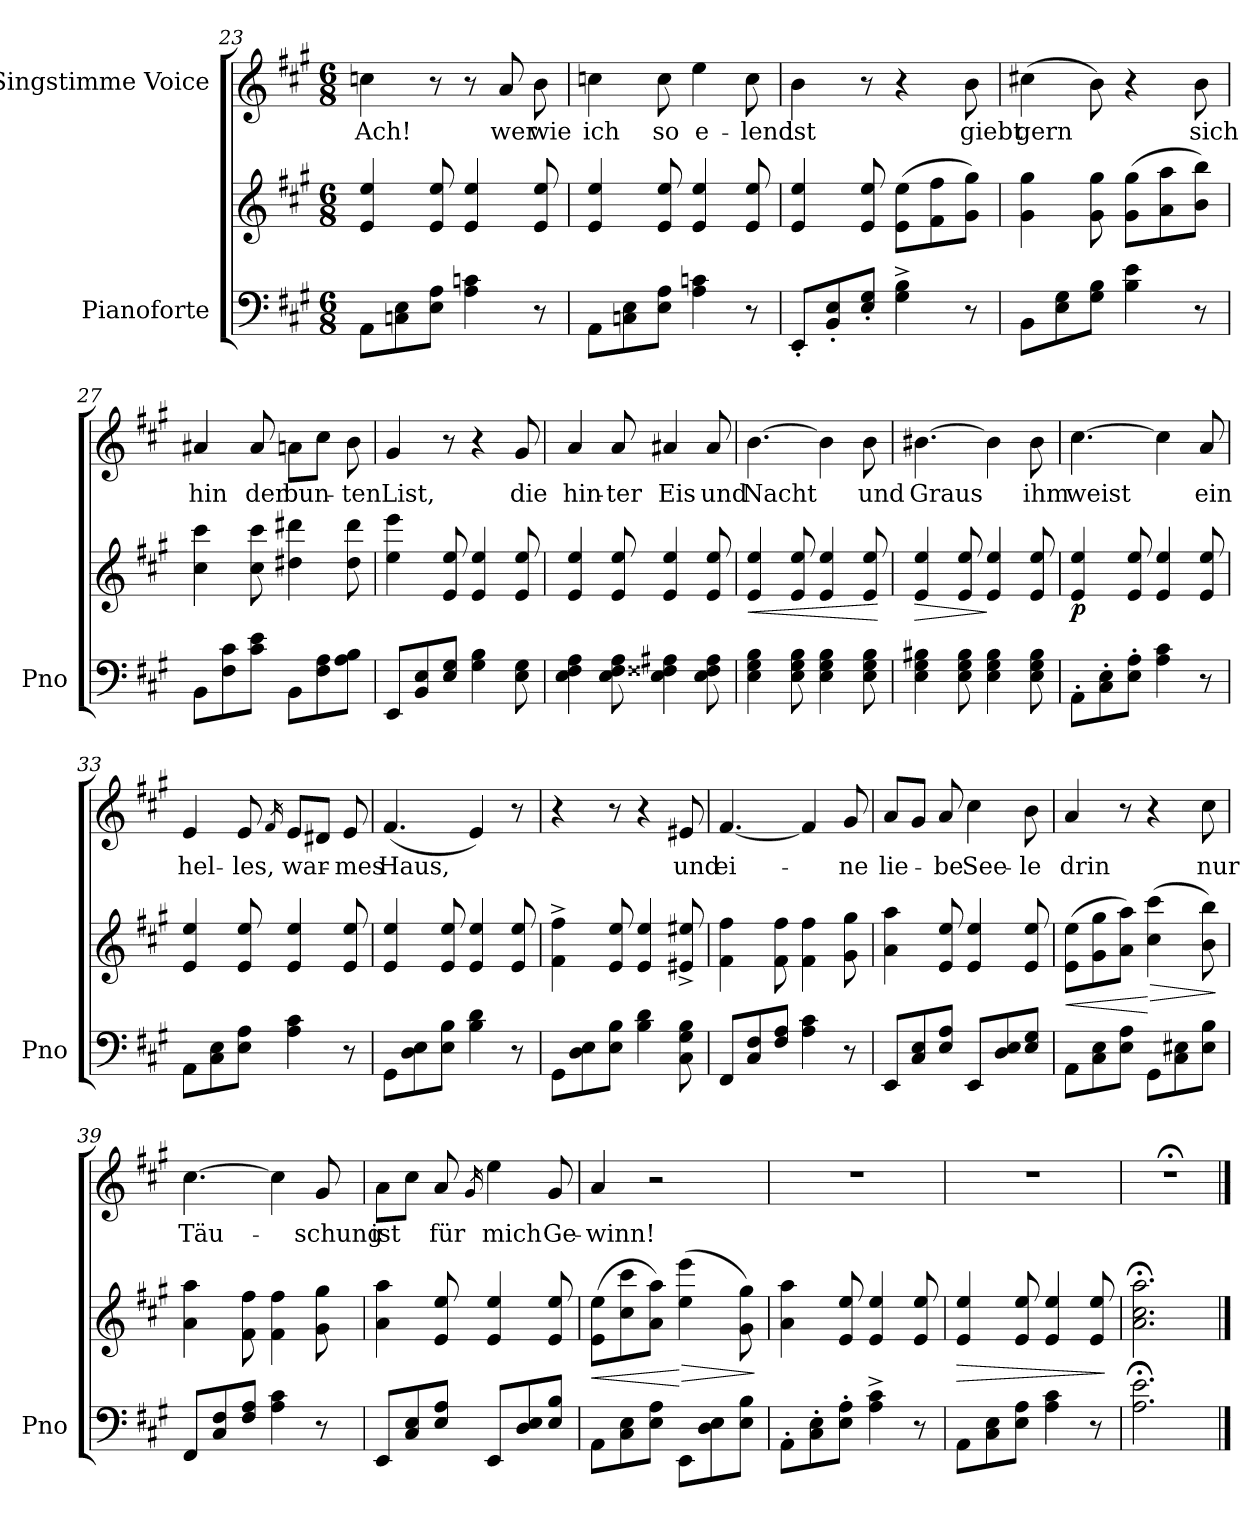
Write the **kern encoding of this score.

**kern	**kern	**dynam	**kern	**text
*part2	*part2	*part2	*part1	*part1
*staff3	*staff2	*staff2/3	*staff1	*staff1
*I"Pianoforte	*	*	*I"Singstimme Voice	*
*I'Pno	*	*	*	*
!!LO:LB:g=z
*clefF4	*clefG2	*	*clefG2	*
*k[f#c#g#]	*k[f#c#g#]	*	*k[f#c#g#]	*
*M6/8	*M6/8	*	*M6/8	*
=23	=23	=23	=23	=23
!	!	!	!	!LO:LY:b
8AA\L	4e/ 4ee/	.	4ccn\	Ach!
8Cn\ 8E\	.	.	.	.
8E\ 8A\J	8e/ 8ee/	.	8r	.
4A\ 4cn\	4e/ 4ee/	.	8r	.
!	!	!	!	!LO:LY:b
.	.	.	8a/	wer
!	!	!	!	!LO:LY:b
8r	8e/ 8ee/	.	8b\	wie
=24	=24	=24	=24	=24
!	!	!	!	!LO:LY:b
8AA\L	4e/ 4ee/	.	4ccn\	ich
8Cn\ 8E\	.	.	.	.
!	!	!	!	!LO:LY:b
8E\ 8A\J	8e/ 8ee/	.	8cc\	so
!	!	!	!	!LO:LY:b
4A\ 4cn\	4e/ 4ee/	.	4ee\	e-
!	!	!	!	!LO:LY:b
8r	8e/ 8ee/	.	8cc\	-lend
=25	=25	=25	=25	=25
!	!	!	!	!LO:LY:b
8EE'/L	4e/ 4ee/	.	4b\	ist
8BB/' 8E/'	.	.	.	.
8E/' 8G#/'J	8e/ 8ee/	.	8r	.
4G#\^ 4B\^	(8e\ 8ee\L	.	4r	.
.	8f#\ 8ff#\	.	.	.
!	!	!	!	!LO:LY:b
8r	8g#\ 8gg#\J)	.	8b\	giebt
=26	=26	=26	=26	=26
!	!	!	!	!LO:LY:b
8BB\L	4g#\ 4gg#\	.	(4cc#X\	gern
8E\ 8G#\	.	.	.	.
8G#\ 8B\J	8g#\ 8gg#\	.	8b\)	.
4B\ 4e\	(8g#\ 8gg#\L	.	4r	.
.	8a\ 8aa\	.	.	.
!	!	!	!	!LO:LY:b
8r	8b\ 8bb\J)	.	8b\	sich
=27	=27	=27	=27	=27
!	!	!	!	!LO:LY:b
8BB\L	4cc#\ 4ccc#\	.	4a#X/	hin
8F#\ 8c#\	.	.	.	.
!	!	!	!	!LO:LY:b
8c#\ 8e\J	8cc#\ 8ccc#\	.	8a#/	der
!	!	!	!	!LO:LY:b
8BB\L	4dd#X\ 4ddd#X\	.	8an\L	bun-
8F#\ 8A\	.	.	8cc#\J	.
!	!	!	!	!LO:LY:b
8A\ 8B\J	8dd#\ 8ddd#\	.	8b\	-ten
=28	=28	=28	=28	=28
!	!	!	!	!LO:LY:b
8EE/L	4ee\ 4eee\	.	4g#/	List,
8BB/ 8E/	.	.	.	.
8E/ 8G#/J	8e/ 8ee/	.	8r	.
4G#\ 4B\	4e/ 4ee/	.	4r	.
!	!	!	!	!LO:LY:b
8E\ 8G#\	8e/ 8ee/	.	8g#/	die
!!LO:LB:g=z
=29	=29	=29	=29	=29
!	!	!	!	!LO:LY:b
4E\ 4F#\ 4A\	4e/ 4ee/	.	4a/	hin-
!	!	!	!	!LO:LY:b
8E\ 8F#\ 8A\	8e/ 8ee/	.	8a/	-ter
!	!	!	!	!LO:LY:b
4E\ 4F##X\ 4A#X\	4e/ 4ee/	.	4a#X/	Eis
!	!	!	!	!LO:LY:b
8E\ 8F##\ 8A#\	8e/ 8ee/	.	8a#/	und
=30	=30	=30	=30	=30
!	!	!LO:HP:b	!	!LO:LY:b
4E\ 4G#\ 4B\	4e/ 4ee/	<	[4.b\	Nacht
8E\ 8G#\ 8B\	8e/ 8ee/	.	.	.
4E\ 4G#\ 4B\	4e/ 4ee/	.	4b\]	.
!	!	!	!	!LO:LY:b
8E\ 8G#\ 8B\	8e/ 8ee/	.	8b\	und
.	.	[	.	.
=31	=31	=31	=31	=31
!	!	!LO:HP:b	!	!LO:LY:b
4E\ 4G#\ 4B#X\	4e/ 4ee/	>	[4.b#X\	Graus
8E\ 8G#\ 8B#\	8e/ 8ee/	.	.	.
4E\ 4G#\ 4B#\	4e/ 4ee/	]	4b#\]	.
!	!	!	!	!LO:LY:b
8E\ 8G#\ 8B#\	8e/ 8ee/	.	8b#\	ihm
=32	=32	=32	=32	=32
!	!	!LO:DY:b	!	!LO:LY:b
8AA'\L	4e/ 4ee/	p	[4.cc#\	weist
8C#\' 8E\'	.	.	.	.
8E\' 8A\'J	8e/ 8ee/	.	.	.
4A\ 4c#\	4e/ 4ee/	.	4cc#\]	.
!	!	!	!	!LO:LY:b
8r	8e/ 8ee/	.	8a/	ein
=33	=33	=33	=33	=33
!	!	!	!	!LO:LY:b
8AA\L	4e/ 4ee/	.	4e/	hel-
8C#\ 8E\	.	.	.	.
!	!	!	!	!LO:LY:b
8E\ 8A\J	8e/ 8ee/	.	8e/	-les,
.	.	.	16qf#/	.
!	!	!	!	!LO:LY:b
4A\ 4c#\	4e/ 4ee/	.	8e/L	war-
.	.	.	8d#X/J	.
!	!	!	!	!LO:LY:b
8r	8e/ 8ee/	.	8e/	-mes
=34	=34	=34	=34	=34
!	!	!	!	!LO:LY:b
8GG#\L	4e/ 4ee/	.	(4.f#/	Haus,
8D\ 8E\	.	.	.	.
8E\ 8B\J	8e/ 8ee/	.	.	.
4B\ 4d\	4e/ 4ee/	.	4e/)	.
8r	8e/ 8ee/	.	8r	.
!!LO:LB:g=z
=35	=35	=35	=35	=35
8GG#\L	4f#\^ 4ff#\^	.	4r	.
8D\ 8E\	.	.	.	.
8E\ 8B\J	8e/ 8ee/	.	8r	.
4B\ 4d\	4e/ 4ee/	.	4r	.
!	!	!	!	!LO:LY:b
8C#\ 8G#\ 8B\	8e#X/^ 8ee#X/^	.	8e#X/	und
=36	=36	=36	=36	=36
!	!	!	!	!LO:LY:b
8FF#/L	4f#\ 4ff#\	.	[4.f#/	ei-
8C#/ 8F#/	.	.	.	.
8F#/ 8A/J	8f#\ 8ff#\	.	.	.
4A\ 4c#\	4f#\ 4ff#\	.	4f#/]	.
!	!	!	!	!LO:LY:b
8r	8g#\ 8gg#\	.	8g#/	-ne
=37	=37	=37	=37	=37
!	!	!	!	!LO:LY:b
8EE/L	4a\ 4aa\	.	8a/L	lie-
8C#/ 8E/	.	.	8g#/J	.
!	!	!	!	!LO:LY:b
8E/ 8A/J	8e/ 8ee/	.	8a/	-be
!	!	!	!	!LO:LY:b
8EE/L	4e/ 4ee/	.	4cc#\	See-
8D/ 8E/	.	.	.	.
!	!	!	!	!LO:LY:b
8E/ 8G#/J	8e/ 8ee/	.	8b\	-le
=38	=38	=38	=38	=38
!	!	!LO:HP:b	!	!LO:LY:b
8AA\L	(8e\ 8ee\L	<	4a/	drin
8C#\ 8E\	8g#\ 8gg#\	.	.	.
8E\ 8A\J	8a\ 8aa\J)	.	8r	.
!	!	!LO:HP:n=1:b	!	!
8GG#\L	(4cc#\ 4ccc#\	[ >	4r	.
8C#\ 8E#X\	.	.	.	.
!	!	!	!	!LO:LY:b
8E#\ 8B\J	8b\ 8bb\)	.	8cc#\	nur
.	.	]	.	.
=39	=39	=39	=39	=39
!	!	!	!	!LO:LY:b
8FF#/L	4a\ 4aa\	.	[4.cc#\	Täu-
8C#/ 8F#/	.	.	.	.
8F#/ 8A/J	8f#\ 8ff#\	.	.	.
4A\ 4c#\	4f#\ 4ff#\	.	4cc#\]	.
!	!	!	!	!LO:LY:b
8r	8g#\ 8gg#\	.	8g#/	-schung
=40	=40	=40	=40	=40
!	!	!	!	!LO:LY:b
8EE/L	4a\ 4aa\	.	8a\L	ist
8C#/ 8E/	.	.	8cc#\J	.
!	!	!	!	!LO:LY:b
8E/ 8A/J	8e/ 8ee/	.	8a/	für
.	.	.	16qg#/	.
!	!	!	!	!LO:LY:b
8EE/L	4e/ 4ee/	.	4ee\	mich
8D/ 8E/	.	.	.	.
!	!	!	!	!LO:LY:b
8E/ 8B/J	8e/ 8ee/	.	8g#/	Ge-
!!LO:PB:g=z
=41	=41	=41	=41	=41
!	!	!LO:HP:b	!	!LO:LY:b
8AA\L	(8e\ 8ee\L	<	4a/	-winn!
8C#\ 8E\	8cc#\ 8ccc#\	.	.	.
8E\ 8A\J	8a\ 8aa\J)	.	2r	.
!	!	!LO:HP:n=1:b	!	!
8EE\L	(4ee\ 4eee\	[ >	.	.
8D\ 8E\	.	.	.	.
8E\ 8B\J	8g#\ 8gg#\)	.	.	.
.	.	]	.	.
=42	=42	=42	=42	=42
8AA'\L	4a\ 4aa\	.	2.r	.
8C#\' 8E\'	.	.	.	.
8E\' 8A\'J	8e/ 8ee/	.	.	.
4A\^ 4c#\^	4e/ 4ee/	.	.	.
8r	8e/ 8ee/	.	.	.
=43	=43	=43	=43	=43
!	!	!LO:HP:b	!	!
8AA\L	4e/ 4ee/	>	2.r	.
8C#\ 8E\	.	.	.	.
8E\ 8A\J	8e/ 8ee/	.	.	.
4A\ 4c#\	4e/ 4ee/	.	.	.
8r	8e/ 8ee/	.	.	.
.	.	]	.	.
=44	=44	=44	=44	=44
2.A\;< 2.e\;<	2.a\;< 2.cc#\;< 2.aa\;<	.	2.r;<	.
==	==	==	==	==
*-	*-	*-	*-	*-
